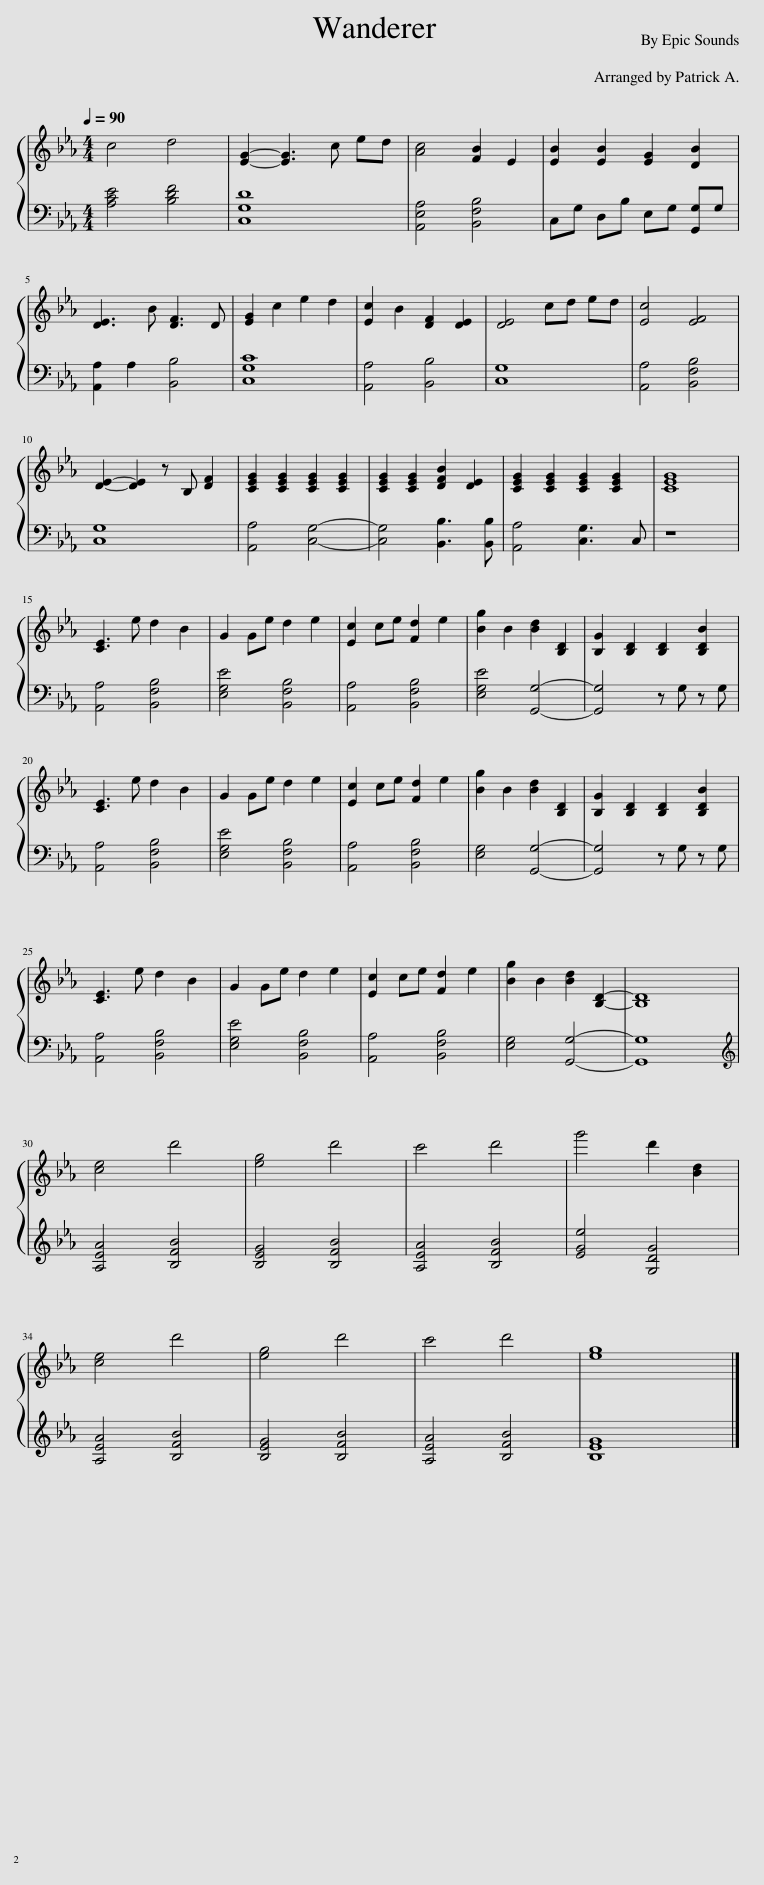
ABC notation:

X:1
%%score { 1 | 2 }
L:1/8
Q:1/4=90
M:4/4
I:linebreak $
K:Eb
V:1 treble
V:2 bass
V:1
 c4 d4 | [EG]2- [EG]3 c ed | [Ac]4 [FB]2 E2 | [EB]2 [EB]2 [EG]2 [DB]2 |$ [DE]3 B [DF]3 D | %5
 [EG]2 c2 e2 d2 | [Ec]2 B2 [DF]2 [DE]2 | [DE]4 cd ed | [Ec]4 [EF]4 |$ [DE]2- [DE]2 z B, [DF]2 | %10
 [CEG]2 [CEG]2 [CEG]2 [CEG]2 | [CEG]2 [CEG]2 [DFB]2 [DE]2 | [CEG]2 [CEG]2 [CEG]2 [CEG]2 | [CEG]8 |$ [CE]3 e d2 B2 | %15
 G2 Ge d2 e2 | [Ec]2 ce [Fd]2 e2 | [Bg]2 B2 [Bd]2 [B,D]2 | [B,G]2 [B,D]2 [B,D]2 [B,DB]2 |$ [CE]3 e d2 B2 | %20
 G2 Ge d2 e2 | [Ec]2 ce [Fd]2 e2 | [Bg]2 B2 [Bd]2 [B,D]2 | [B,G]2 [B,D]2 [B,D]2 [B,DB]2 |$ [CE]3 e d2 B2 | %25
 G2 Ge d2 e2 | [Ec]2 ce [Fd]2 e2 | [Bg]2 B2 [Bd]2 [B,D]2- | [B,D]8 |$ [ce]4 d'4 | %30
 [eg]4 d'4 | c'4 d'4 | g'4 d'2 [Bd]2 |$ [ce]4 d'4 | [eg]4 d'4 | %35
 c'4 d'4 | [eg]8 |] %37
V:2
 [A,CE]4 [B,DF]4 | [C,G,D]8 | [A,,E,A,]4 [B,,F,B,]4 | C,G, D,B, E,G, [G,,G,]G, |$ [A,,A,]2 A,2 [B,,B,]4 | %5
 [C,G,C]8 | [A,,A,]4 [B,,B,]4 | [C,G,]8 | [A,,A,]4 [B,,F,B,]4 |$ [C,G,]8 | %10
 [A,,A,]4 [C,G,]4- | [C,G,]4 [B,,B,]3 [B,,B,] | [A,,A,]4 [C,G,]3 C, | z8 |$ [A,,A,]4 [B,,F,B,]4 | %15
 [E,G,E]4 [B,,F,B,]4 | [A,,A,]4 [B,,F,B,]4 | [E,G,E]4 [G,,G,]4- | [G,,G,]4 z G, z G, |$ [A,,A,]4 [B,,F,B,]4 | %20
 [E,G,E]4 [B,,F,B,]4 | [A,,A,]4 [B,,F,B,]4 | [E,G,]4 [G,,G,]4- | [G,,G,]4 z G, z G, |$ [A,,A,]4 [B,,F,B,]4 | %25
 [E,G,E]4 [B,,F,B,]4 | [A,,A,]4 [B,,F,B,]4 | [E,G,]4 [G,,G,]4- | [G,,G,]8 |$[K:treble] [A,EA]4 [B,FB]4 | %30
 [B,EG]4 [B,FB]4 | [A,EA]4 [B,FB]4 | [EGe]4 [G,DG]4 |$ [A,EA]4 [B,FB]4 | [B,EG]4 [B,FB]4 | %35
 [A,EA]4 [B,FB]4 | [B,EG]8 |] %37
